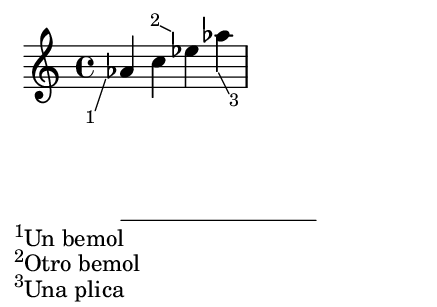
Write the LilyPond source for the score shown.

%% Generated by lilypond-book.py
%% Options: [exampleindent=10.16\mm,indent=0\mm,line-width=160\mm,papersize=a8landscape,quote]
\include "lilypond-book-preamble.ly"


% ****************************************************************
% Start cut-&-pastable-section
% ****************************************************************



\paper {
  #(set-paper-size "a8landscape")
  indent = 0\mm
  line-width = 160\mm
  % offset the left padding, also add 1mm as lilypond creates cropped
  % images with a little space on the right
  line-width = #(- line-width (* mm  3.000000) (* mm 1))
  line-width = 160\mm - 2.0 * 10.16\mm
  % offset the left padding, also add 1mm as lilypond creates cropped
  % images with a little space on the right
  line-width = #(- line-width (* mm  3.000000) (* mm 1))
}

\layout {
  
}





% ****************************************************************
% ly snippet:
% ****************************************************************
\sourcefileline 1553
\book {
  \header { tagline = ##f }
  \relative c'' {
    \footnote #'(-1 . -3) "Un bemol" Accidental
    aes4 c
    \footnote #'(-1 . 0.5) "Otro bemol" Accidental
    ees
    \footnote #'(1 . -2) "Una plica" Stem
    aes
  }
}



% ****************************************************************
% end ly snippet
% ****************************************************************
